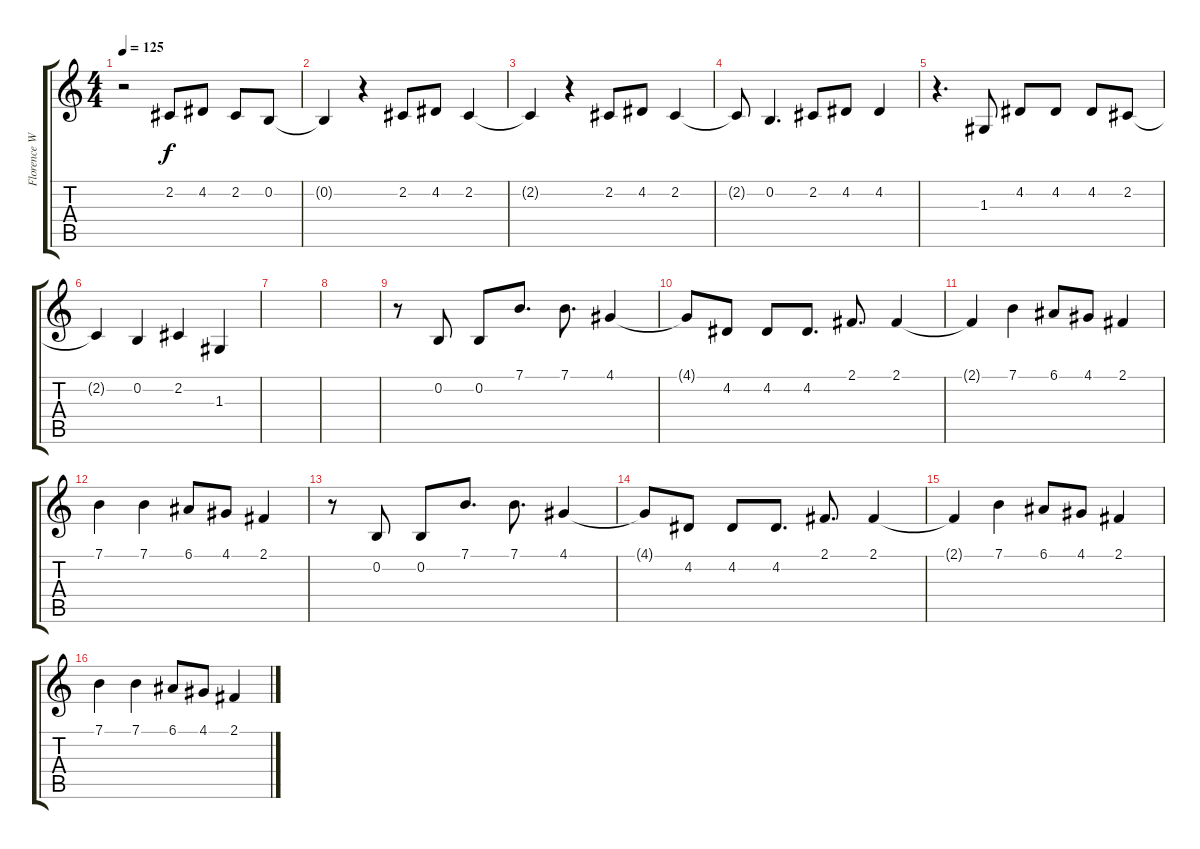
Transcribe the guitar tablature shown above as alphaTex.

\track ("Florence Welch" "Florence W") {instrument lead1square}
\staff {score tabs}
\tuning (E4 B3 G3 D3 A2 E2) {hide}
\ts (4 4)
\tempo 125
\clef g2
\ks c
r.2{dy f} 2.2.8 4.2.8 2.2.8 0.2.8 |
0.2{t}.4 r.4 2.2.8 4.2.8 2.2.4 |
2.2{t}.4 r.4 2.2.8 4.2.8 2.2.4 |
2.2{t}.8 0.2.4{d} 2.2.8 4.2.8 4.2.4 |
r.4{d} 1.3.8 4.2.8 4.2.8 4.2.8 2.2.8 |
2.2{t}.4 0.2.4 2.2.4 1.3.4 |
|
|
r.8 0.2.8 0.2.8 7.1.8{d} 7.1.8{d} 4.1.4 |
4.1{t}.8 4.2.8 4.2.8 4.2.8{d} 2.1.8{d} 2.1.4 |
2.1{t}.4 7.1.4 6.1.8 4.1.8 2.1.4 |
7.1.4 7.1.4 6.1.8 4.1.8 2.1.4 |
r.8 0.2.8 0.2.8 7.1.8{d} 7.1.8{d} 4.1.4 |
4.1{t}.8 4.2.8 4.2.8 4.2.8{d} 2.1.8{d} 2.1.4 |
2.1{t}.4 7.1.4 6.1.8 4.1.8 2.1.4 |
7.1.4 7.1.4 6.1.8 4.1.8 2.1.4
